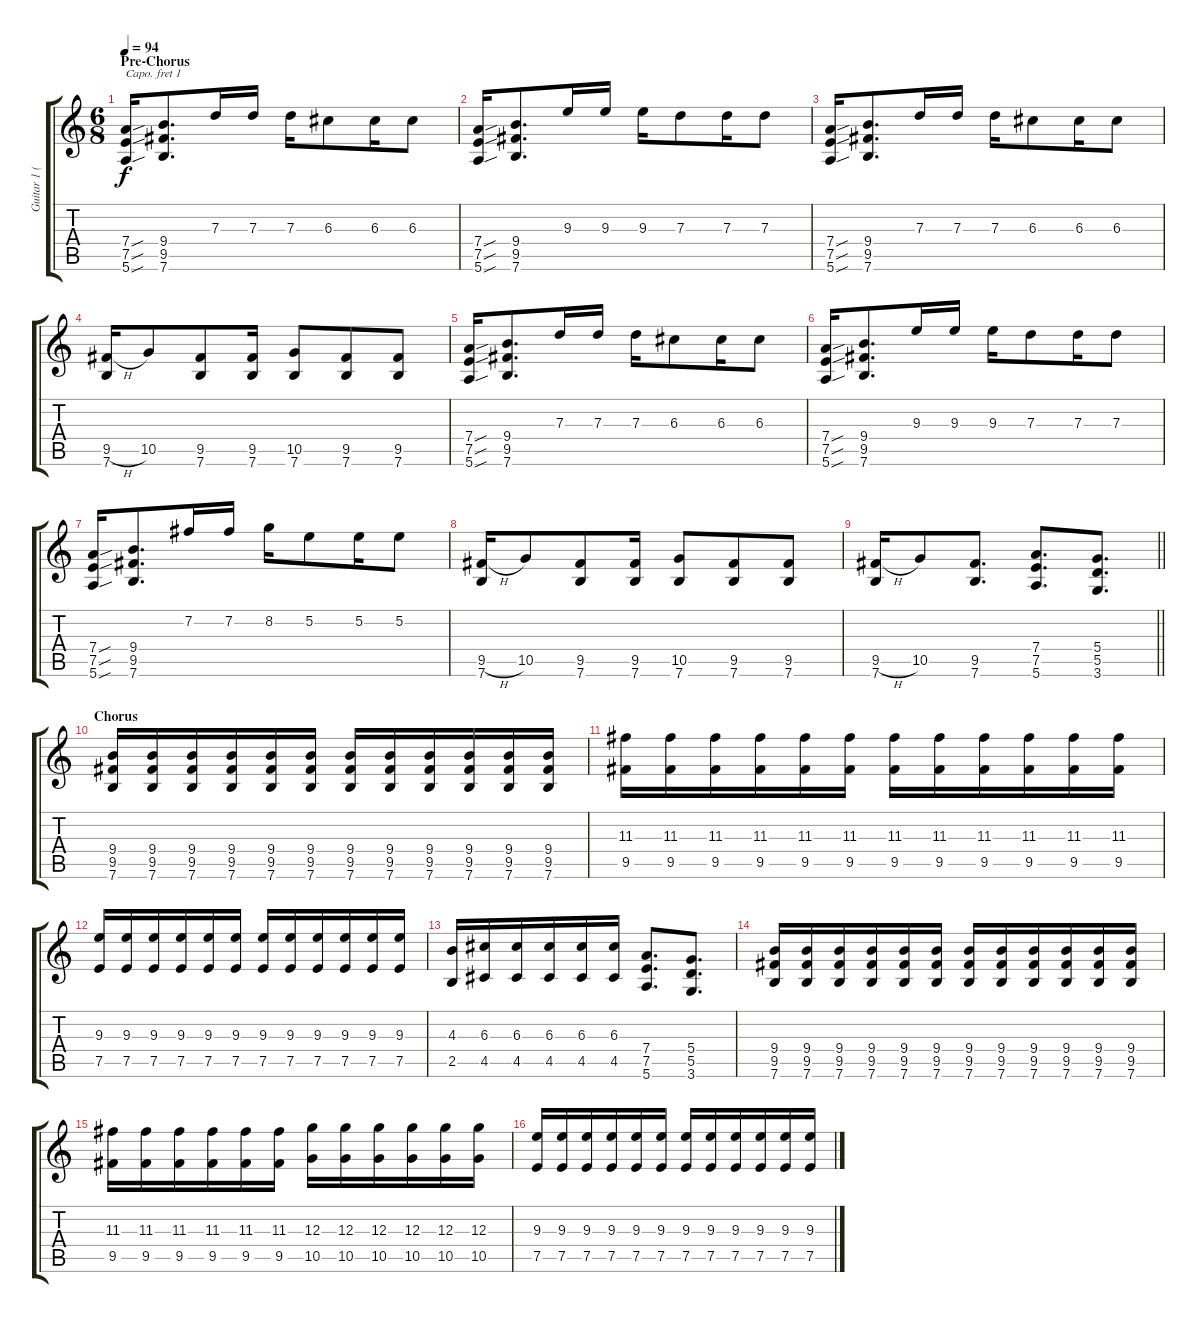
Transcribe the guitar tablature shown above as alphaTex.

\track ("Guitar 1 (Jade)" "Guitar 1 (") {instrument distortionguitar}
\staff {score tabs}
\capo 1
\tuning (Eb4 Bb3 Gb3 Db3 Ab2 Eb2) {hide}
\ts (6 8)
\section ("" "Pre-Chorus")
\tempo 94
\clef g2
\ks c
(7.4{sou} 7.5{sou} 5.6{sou}).16{dy f} (9.4 9.5 7.6).8{d} 7.3.16 7.3.16 7.3.16 6.3.8 6.3.16 6.3.8 |
(7.4{sou} 7.5{sou} 5.6{sou}).16 (9.4 9.5 7.6).8{d} 9.3.16 9.3.16 9.3.16 7.3.8 7.3.16 7.3.8 |
(7.4{sou} 7.5{sou} 5.6{sou}).16 (9.4 9.5 7.6).8{d} 7.3.16 7.3.16 7.3.16 6.3.8 6.3.16 6.3.8 |
(9.5{h} 7.6).16 10.5.8 (9.5 7.6).8 (9.5 7.6).16 (10.5 7.6).8 (9.5 7.6).8 (9.5 7.6).8 |
(7.4{sou} 7.5{sou} 5.6{sou}).16 (9.4 9.5 7.6).8{d} 7.3.16 7.3.16 7.3.16 6.3.8 6.3.16 6.3.8 |
(7.4{sou} 7.5{sou} 5.6{sou}).16 (9.4 9.5 7.6).8{d} 9.3.16 9.3.16 9.3.16 7.3.8 7.3.16 7.3.8 |
(7.4{sou} 7.5{sou} 5.6{sou}).16 (9.4 9.5 7.6).8{d} 7.2.16 7.2.16 8.2.16 5.2.8 5.2.16 5.2.8 |
(9.5{h} 7.6).16 10.5.8 (9.5 7.6).8 (9.5 7.6).16 (10.5 7.6).8 (9.5 7.6).8 (9.5 7.6).8 |
\barLineRight lightlight
(9.5{h} 7.6).16 10.5.8 (9.5 7.6).8{d} (7.4 7.5 5.6).8{d} (5.4 5.5 3.6).8{d} |
\section ("" "Chorus")
(9.4 9.5 7.6).16 (9.4 9.5 7.6).16 (9.4 9.5 7.6).16 (9.4 9.5 7.6).16 (9.4 9.5 7.6).16 (9.4 9.5 7.6).16 (9.4 9.5 7.6).16 (9.4 9.5 7.6).16 (9.4 9.5 7.6).16 (9.4 9.5 7.6).16 (9.4 9.5 7.6).16 (9.4 9.5 7.6).16 |
(11.3 9.5).16 (11.3 9.5).16 (11.3 9.5).16 (11.3 9.5).16 (11.3 9.5).16 (11.3 9.5).16 (11.3 9.5).16 (11.3 9.5).16 (11.3 9.5).16 (11.3 9.5).16 (11.3 9.5).16 (11.3 9.5).16 |
(9.3 7.5).16 (9.3 7.5).16 (9.3 7.5).16 (9.3 7.5).16 (9.3 7.5).16 (9.3 7.5).16 (9.3 7.5).16 (9.3 7.5).16 (9.3 7.5).16 (9.3 7.5).16 (9.3 7.5).16 (9.3 7.5).16 |
(4.3 2.5).16 (6.3 4.5).16 (6.3 4.5).16 (6.3 4.5).16 (6.3 4.5).16 (6.3 4.5).16 (7.4 7.5 5.6).8{d} (5.4 5.5 3.6).8{d} |
(9.4 9.5 7.6).16 (9.4 9.5 7.6).16 (9.4 9.5 7.6).16 (9.4 9.5 7.6).16 (9.4 9.5 7.6).16 (9.4 9.5 7.6).16 (9.4 9.5 7.6).16 (9.4 9.5 7.6).16 (9.4 9.5 7.6).16 (9.4 9.5 7.6).16 (9.4 9.5 7.6).16 (9.4 9.5 7.6).16 |
(11.3 9.5).16 (11.3 9.5).16 (11.3 9.5).16 (11.3 9.5).16 (11.3 9.5).16 (11.3 9.5).16 (12.3 10.5).16 (12.3 10.5).16 (12.3 10.5).16 (12.3 10.5).16 (12.3 10.5).16 (12.3 10.5).16 |
(9.3 7.5).16 (9.3 7.5).16 (9.3 7.5).16 (9.3 7.5).16 (9.3 7.5).16 (9.3 7.5).16 (9.3 7.5).16 (9.3 7.5).16 (9.3 7.5).16 (9.3 7.5).16 (9.3 7.5).16 (9.3 7.5).16
